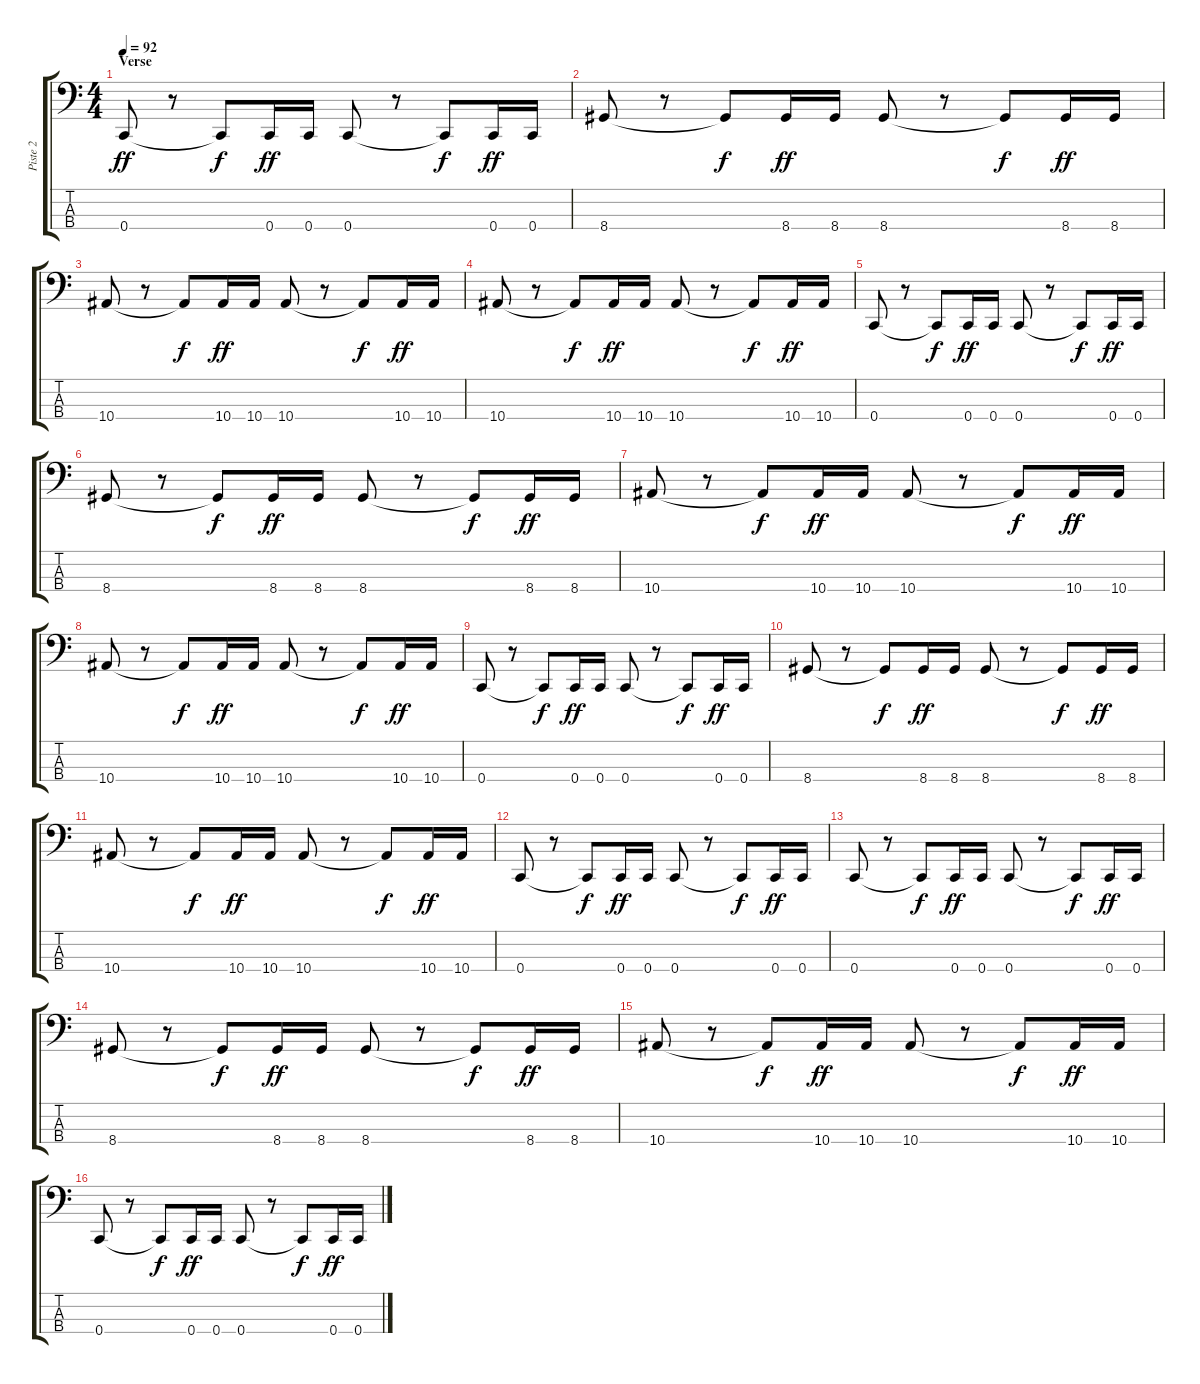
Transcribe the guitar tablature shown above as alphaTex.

\track ("Piste 2" "Piste 2") {instrument electricbasspick}
\staff {score tabs}
\tuning (F2 C2 G1 C1) {hide}
\ts (4 4)
\section ("" "Verse")
\tempo 92
\clef f4
\ks c
0.4.8{dy ff} r.8 0.4{t}.8{dy f} 0.4.16{dy ff} 0.4.16 0.4.8 r.8 0.4{t}.8{dy f} 0.4.16{dy ff} 0.4.16 |
8.4.8 r.8 8.4{t}.8{dy f} 8.4.16{dy ff} 8.4.16 8.4.8 r.8 8.4{t}.8{dy f} 8.4.16{dy ff} 8.4.16 |
10.4.8 r.8 10.4{t}.8{dy f} 10.4.16{dy ff} 10.4.16 10.4.8 r.8 10.4{t}.8{dy f} 10.4.16{dy ff} 10.4.16 |
10.4.8 r.8 10.4{t}.8{dy f} 10.4.16{dy ff} 10.4.16 10.4.8 r.8 10.4{t}.8{dy f} 10.4.16{dy ff} 10.4.16 |
0.4.8 r.8 0.4{t}.8{dy f} 0.4.16{dy ff} 0.4.16 0.4.8 r.8 0.4{t}.8{dy f} 0.4.16{dy ff} 0.4.16 |
8.4.8 r.8 8.4{t}.8{dy f} 8.4.16{dy ff} 8.4.16 8.4.8 r.8 8.4{t}.8{dy f} 8.4.16{dy ff} 8.4.16 |
10.4.8 r.8 10.4{t}.8{dy f} 10.4.16{dy ff} 10.4.16 10.4.8 r.8 10.4{t}.8{dy f} 10.4.16{dy ff} 10.4.16 |
10.4.8 r.8 10.4{t}.8{dy f} 10.4.16{dy ff} 10.4.16 10.4.8 r.8 10.4{t}.8{dy f} 10.4.16{dy ff} 10.4.16 |
0.4.8 r.8 0.4{t}.8{dy f} 0.4.16{dy ff} 0.4.16 0.4.8 r.8 0.4{t}.8{dy f} 0.4.16{dy ff} 0.4.16 |
8.4.8 r.8 8.4{t}.8{dy f} 8.4.16{dy ff} 8.4.16 8.4.8 r.8 8.4{t}.8{dy f} 8.4.16{dy ff} 8.4.16 |
10.4.8 r.8 10.4{t}.8{dy f} 10.4.16{dy ff} 10.4.16 10.4.8 r.8 10.4{t}.8{dy f} 10.4.16{dy ff} 10.4.16 |
0.4.8 r.8 0.4{t}.8{dy f} 0.4.16{dy ff} 0.4.16 0.4.8 r.8 0.4{t}.8{dy f} 0.4.16{dy ff} 0.4.16 |
0.4.8 r.8 0.4{t}.8{dy f} 0.4.16{dy ff} 0.4.16 0.4.8 r.8 0.4{t}.8{dy f} 0.4.16{dy ff} 0.4.16 |
8.4.8 r.8 8.4{t}.8{dy f} 8.4.16{dy ff} 8.4.16 8.4.8 r.8 8.4{t}.8{dy f} 8.4.16{dy ff} 8.4.16 |
10.4.8 r.8 10.4{t}.8{dy f} 10.4.16{dy ff} 10.4.16 10.4.8 r.8 10.4{t}.8{dy f} 10.4.16{dy ff} 10.4.16 |
0.4.8 r.8 0.4{t}.8{dy f} 0.4.16{dy ff} 0.4.16 0.4.8 r.8 0.4{t}.8{dy f} 0.4.16{dy ff} 0.4.16
